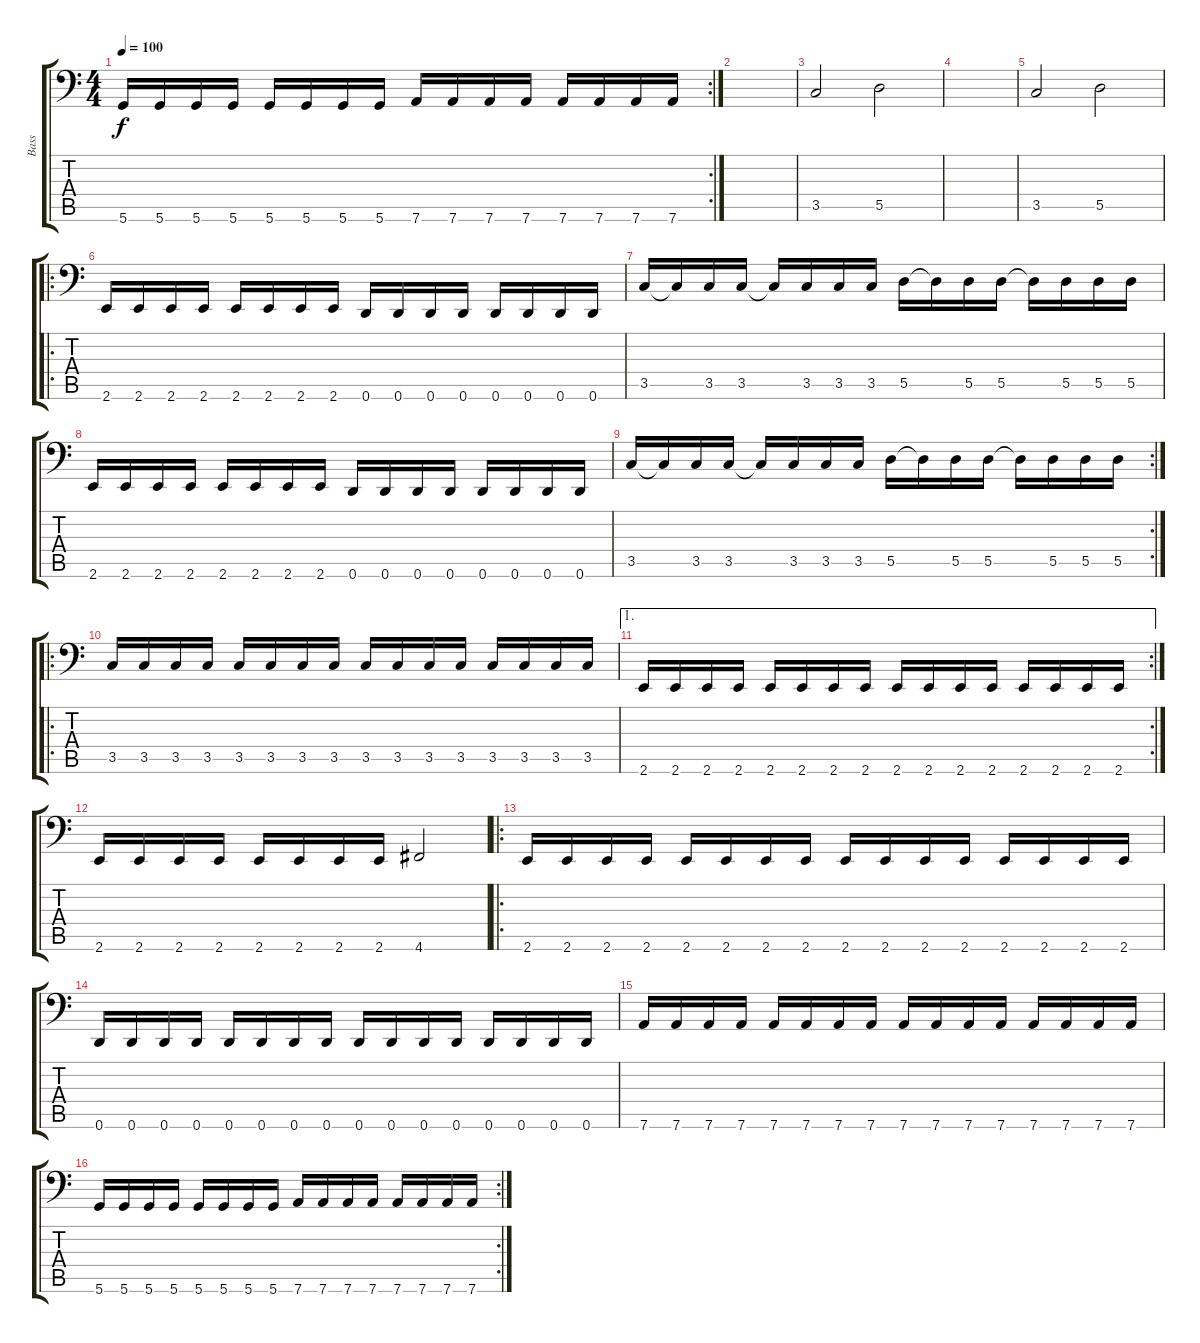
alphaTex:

\track ("Bass" "Bass") {instrument electricbasspick}
\staff {score tabs}
\tuning (E3 B2 G2 D2 A1 D1) {hide}
\rc 2
\ts (4 4)
\tempo 100
\clef f4
\ks c
5.6.16{dy f} 5.6.16 5.6.16 5.6.16 5.6.16 5.6.16 5.6.16 5.6.16 7.6.16 7.6.16 7.6.16 7.6.16 7.6.16 7.6.16 7.6.16 7.6.16 |
|
3.5.2 5.5.2 |
|
3.5.2 5.5.2 |
\ro
2.6.16 2.6.16 2.6.16 2.6.16 2.6.16 2.6.16 2.6.16 2.6.16 0.6.16 0.6.16 0.6.16 0.6.16 0.6.16 0.6.16 0.6.16 0.6.16 |
3.5.16 3.5{t}.16 3.5.16 3.5.16 3.5{t}.16 3.5.16 3.5.16 3.5.16 5.5.16 5.5{t}.16 5.5.16 5.5.16 5.5{t}.16 5.5.16 5.5.16 5.5.16 |
2.6.16 2.6.16 2.6.16 2.6.16 2.6.16 2.6.16 2.6.16 2.6.16 0.6.16 0.6.16 0.6.16 0.6.16 0.6.16 0.6.16 0.6.16 0.6.16 |
\rc 2
3.5.16 3.5{t}.16 3.5.16 3.5.16 3.5{t}.16 3.5.16 3.5.16 3.5.16 5.5.16 5.5{t}.16 5.5.16 5.5.16 5.5{t}.16 5.5.16 5.5.16 5.5.16 |
\ro
3.5.16 3.5.16 3.5.16 3.5.16 3.5.16 3.5.16 3.5.16 3.5.16 3.5.16 3.5.16 3.5.16 3.5.16 3.5.16 3.5.16 3.5.16 3.5.16 |
\ae 1
\rc 2
2.6.16 2.6.16 2.6.16 2.6.16 2.6.16 2.6.16 2.6.16 2.6.16 2.6.16 2.6.16 2.6.16 2.6.16 2.6.16 2.6.16 2.6.16 2.6.16 |
2.6.16 2.6.16 2.6.16 2.6.16 2.6.16 2.6.16 2.6.16 2.6.16 4.6.2 |
\ro
2.6.16 2.6.16 2.6.16 2.6.16 2.6.16 2.6.16 2.6.16 2.6.16 2.6.16 2.6.16 2.6.16 2.6.16 2.6.16 2.6.16 2.6.16 2.6.16 |
0.6.16 0.6.16 0.6.16 0.6.16 0.6.16 0.6.16 0.6.16 0.6.16 0.6.16 0.6.16 0.6.16 0.6.16 0.6.16 0.6.16 0.6.16 0.6.16 |
7.6.16 7.6.16 7.6.16 7.6.16 7.6.16 7.6.16 7.6.16 7.6.16 7.6.16 7.6.16 7.6.16 7.6.16 7.6.16 7.6.16 7.6.16 7.6.16 |
\rc 2
5.6.16 5.6.16 5.6.16 5.6.16 5.6.16 5.6.16 5.6.16 5.6.16 7.6.16 7.6.16 7.6.16 7.6.16 7.6.16 7.6.16 7.6.16 7.6.16
